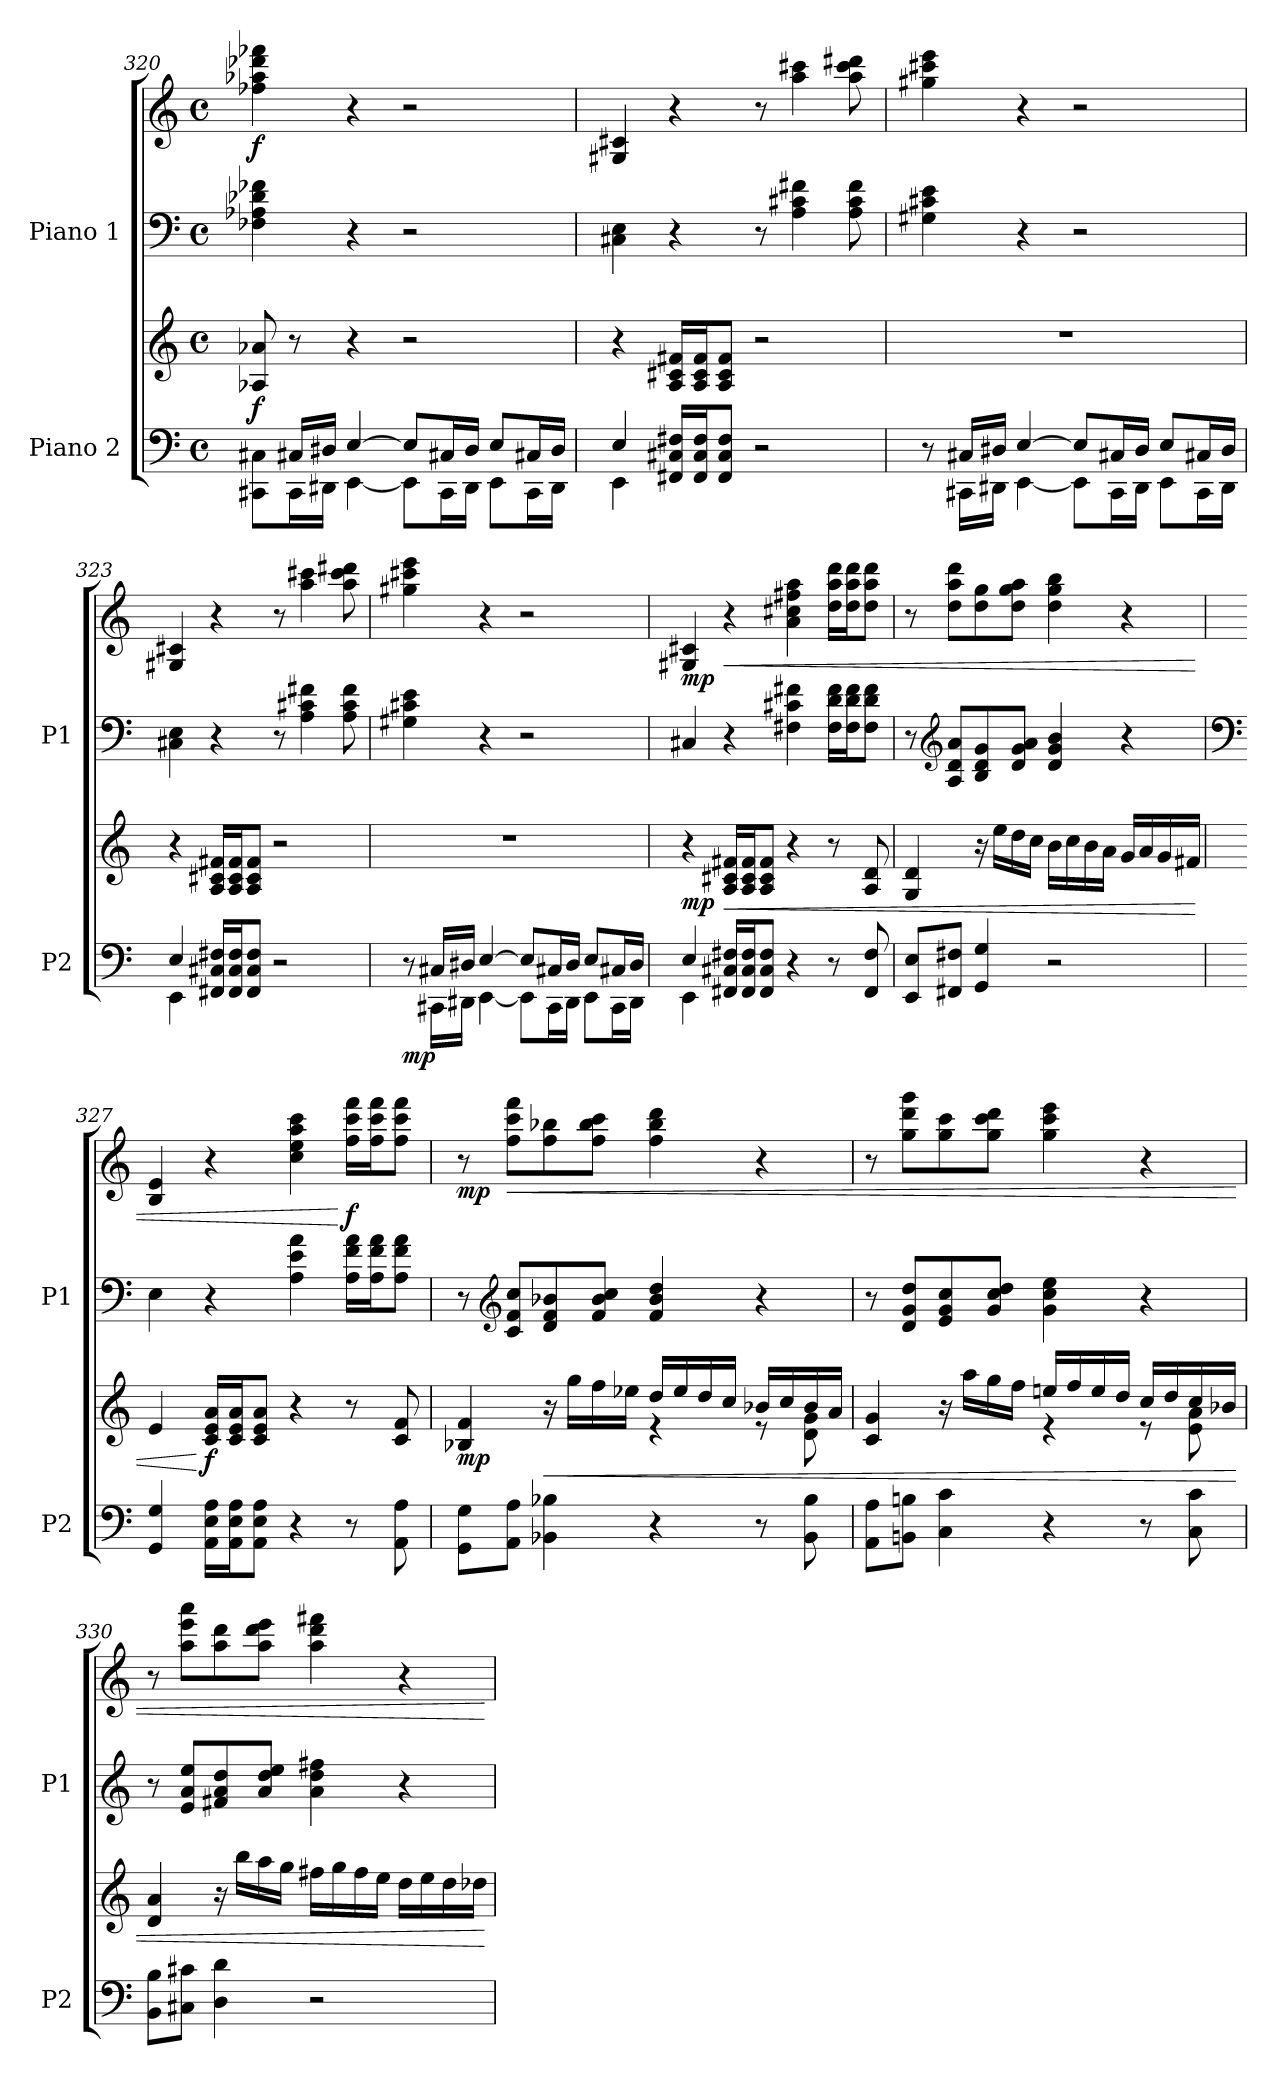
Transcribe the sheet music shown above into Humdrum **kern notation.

**kern	**kern	**dynam	**kern	**kern	**dynam
*part2	*part2	*part2	*part1	*part1	*part1
*staff4	*staff3	*staff3/4	*staff2	*staff1	*staff1/2
*I"Piano 2	*	*	*I"Piano 1	*	*
*I'P2	*	*	*I'P1	*	*
*clefF4	*clefG2	*	*clefF4	*clefG2	*
*k[]	*k[]	*	*k[]	*k[]	*
*M4/4	*M4/4	*	*M4/4	*M4/4	*
*met(c)	*met(c)	*	*met(c)	*met(c)	*
=320	=320	=320	=320	=320	=320
*^	*	*	*	*	*
!	!	!	!LO:DY:b	!	!	!LO:DY:b
8ryy	8CC#X\ 8C#X\L	8A-X/ 8a-X/	f	4F-X\ 4A-X\ 4d-X\ 4f-X\	4ff-X\ 4aa-X\ 4ddd-X\ 4fff-X\	f
16C#X/LL	16CC#\L	8r	.	.	.	.
16D#X/JJ	16DD#X\JJ	.	.	.	.	.
[4E/	[4EE\	4r	.	4r	4r	.
8E/L]	8EE\L]	2r	.	2r	2r	.
16C#X/L	16CC#\L	.	.	.	.	.
16D#/JJ	16DD#\JJ	.	.	.	.	.
8E/L	8EE\L	.	.	.	.	.
16C#X/L	16CC#\L	.	.	.	.	.
16D#/JJ	16DD#\JJ	.	.	.	.	.
=321	=321	=321	=321	=321	=321	=321
4E/	4EE\	4r	.	4C#X\ 4E\	4G#X/ 4c#X/	.
16FF#X/ 16C#X/ 16F#X/LL	4rEEyy	16A/ 16c#X/ 16f#X/LL	.	4r	4r	.
16FF#/ 16C#/ 16F#/J	.	16A/ 16c#/ 16f#/J	.	.	.	.
8FF#/ 8C#/ 8F#/J	.	8A/ 8c#/ 8f#/J	.	.	.	.
2r	2rEEyy	2r	.	8r	8r	.
.	.	.	.	4A\ 4c#X\ 4f#X\	4aa\ 4ccc#X\	.
.	.	.	.	8A\ 8c#\ 8f#\	8aa\ 8ccc#\ 8ddd#X\	.
!!LO:LB:g=z
=322	=322	=322	=322	=322	=322	=322
8r	8ryy	1r	.	4G#X\ 4c#X\ 4e\	4gg#X\ 4ccc#X\ 4eee\	.
16C#X/LL	16CC#X\LL	.	.	.	.	.
16D#X/JJ	16DD#X\JJ	.	.	.	.	.
[4E/	[4EE\	.	.	4r	4r	.
8E/L]	8EE\L]	.	.	2r	2r	.
16C#X/L	16CC#\L	.	.	.	.	.
16D#/JJ	16DD#\JJ	.	.	.	.	.
8E/L	8EE\L	.	.	.	.	.
16C#X/L	16CC#\L	.	.	.	.	.
16D#/JJ	16DD#\JJ	.	.	.	.	.
=323	=323	=323	=323	=323	=323	=323
4E/	4EE\	4r	.	4C#X\ 4E\	4G#X/ 4c#X/	.
16FF#X/ 16C#X/ 16F#X/LL	4rEEyy	16A/ 16c#X/ 16f#X/LL	.	4r	4r	.
16FF#/ 16C#/ 16F#/J	.	16A/ 16c#/ 16f#/J	.	.	.	.
8FF#/ 8C#/ 8F#/J	.	8A/ 8c#/ 8f#/J	.	.	.	.
2r	2rEEyy	2r	.	8r	8r	.
.	.	.	.	4A\ 4c#X\ 4f#X\	4aa\ 4ccc#X\	.
.	.	.	.	8A\ 8c#\ 8f#\	8aa\ 8ccc#\ 8ddd#X\	.
=324	=324	=324	=324	=324	=324	=324
!	!	!	!LO:DY:b=2	!	!	!
8r	8ryy	1r	mp	4G#X\ 4c#X\ 4e\	4gg#X\ 4ccc#X\ 4eee\	.
16C#X/LL	16CC#X\LL	.	.	.	.	.
16D#X/JJ	16DD#X\JJ	.	.	.	.	.
[4E/	[4EE\	.	.	4r	4r	.
8E/L]	8EE\L]	.	.	2r	2r	.
16C#X/L	16CC#\L	.	.	.	.	.
16D#/JJ	16DD#\JJ	.	.	.	.	.
8E/L	8EE\L	.	.	.	.	.
16C#X/L	16CC#\L	.	.	.	.	.
16D#/JJ	16DD#\JJ	.	.	.	.	.
!!LO:LB:g=z
=325	=325	=325	=325	=325	=325	=325
!	!	!	!LO:DY:b	!	!	!LO:DY:b
4E/	4EE\	4r	mp	4C#X/	4G#X/ 4c#X/	mp
!	!	!	!LO:HP:b	!	!	!LO:HP:b
16FF#X/ 16C#X/ 16F#X/LL	4rEEyy	16A/ 16c#X/ 16f#X/LL	<	4r	4r	<
16FF#/ 16C#/ 16F#/J	.	16A/ 16c#/ 16f#/J	.	.	.	.
8FF#/ 8C#/ 8F#/J	.	8A/ 8c#/ 8f#/J	.	.	.	.
4r	2ryy	4r	.	4F#X\ 4c#X\ 4f#X\	4a\ 4cc#X\ 4ff#X\ 4aa\	.
8r	.	8r	.	16F#\ 16d\ 16f#\LL	16dd\ 16aa\ 16ddd\LL	.
.	.	.	.	16F#\ 16d\ 16f#\J	16dd\ 16aa\ 16ddd\J	.
8FF#/ 8F#/	.	8A/ 8d/	.	8F#\ 8d\ 8f#\J	8dd\ 8aa\ 8ddd\J	.
*v	*v	*	*	*	*	*
=326	=326	=326	=326	=326	=326
8EE/ 8E/L	4G/ 4d/	.	8r	8r	.
*	*	*	*clefG2	*	*
8FF#X/ 8F#X/J	.	.	8A/ 8d/ 8a/L	8dd\ 8aa\ 8ddd\L	.
4GG/ 4G/	16r	.	8B/ 8d/ 8g/	8dd\ 8gg\	.
.	16ee\LL	.	.	.	.
.	16dd\	.	8d/ 8g/ 8a/J	8dd\ 8gg\ 8aa\J	.
.	16cc\JJ	.	.	.	.
2r	16b\LL	.	4d/ 4g/ 4b/	4dd\ 4gg\ 4bb\	.
.	16cc\	.	.	.	.
.	16b\	.	.	.	.
.	16a\JJ	.	.	.	.
.	16g/LL	.	4r	4r	.
.	16a/	.	.	.	.
.	16g/	.	.	.	.
.	16f#X/JJ	.	.	.	.
=327	=327	=327	=327	=327	=327
*	*	*	*clefF4	*	*
4GG/ 4G/	4e/	.	4E\	4B/ 4e/	.
!	!	!LO:DY:n=1:b	!	!	!
16AA\ 16E\ 16A\LL	16c/ 16e/ 16a/LL	[ f	4r	4r	.
16AA\ 16E\ 16A\J	16c/ 16e/ 16a/J	.	.	.	.
8AA\ 8E\ 8A\J	8c/ 8e/ 8a/J	.	.	.	.
4r	4r	.	4A\ 4e\ 4a\	4cc\ 4ee\ 4aa\ 4ccc\	.
!	!	!	!	!	!LO:DY:n=1:b
8r	8r	.	16A\ 16f\ 16a\LL	16ff\ 16ccc\ 16fff\LL	[ f
.	.	.	16A\ 16f\ 16a\J	16ff\ 16ccc\ 16fff\J	.
8AA\ 8A\	8c/ 8f/	.	8A\ 8f\ 8a\J	8ff\ 8ccc\ 8fff\J	.
!!LO:PB:g=z
=328	=328	=328	=328	=328	=328
*	*^	*	*	*	*
!	!	!	!LO:DY:b	!	!	!LO:DY:b
8GG\ 8G\L	4B-X/ 4f/	2rcyy	mp	8r	8r	mp
*	*	*	*	*clefG2	*	*
!	!	!	!	!	!	!LO:HP:b
8AA\ 8A\J	.	.	.	8c/ 8f/ 8cc/L	8ff\ 8ccc\ 8fff\L	<
!	!	!	!LO:HP:b	!	!	!
4BB-X\ 4B-X\	16r	.	<	8d/ 8f/ 8b-X/	8ff\ 8bb-X\	.
.	16gg\LL	.	.	.	.	.
.	16ff\	.	.	8f/ 8b-/ 8cc/J	8ff\ 8bb-\ 8ccc\J	.
.	16ee-X\JJ	.	.	.	.	.
4r	16dd/LL	4r	.	4f/ 4b-/ 4dd/	4ff\ 4bb-\ 4ddd\	.
.	16ee-/	.	.	.	.	.
.	16dd/	.	.	.	.	.
.	16cc/JJ	.	.	.	.	.
8r	16b-X/LL	8r	.	4r	4r	.
.	16cc/	.	.	.	.	.
8BB-\ 8B-\	16b-/	8d\ 8g\	.	.	.	.
.	16a/JJ	.	.	.	.	.
=329	=329	=329	=329	=329	=329	=329
8AA\ 8A\L	4c/ 4g/	2rcyy	.	8r	8r	.
8BBn\ 8Bn\J	.	.	.	8d/ 8g/ 8dd/L	8gg\ 8ddd\ 8ggg\L	.
4C\ 4c\	16r	.	.	8e/ 8g/ 8cc/	8gg\ 8ccc\	.
.	16aa\LL	.	.	.	.	.
.	16gg\	.	.	8g/ 8cc/ 8dd/J	8gg\ 8ccc\ 8ddd\J	.
.	16ff\JJ	.	.	.	.	.
4r	16een/LL	4r	.	4g\ 4cc\ 4ee\	4gg\ 4ccc\ 4eee\	.
.	16ff/	.	.	.	.	.
.	16ee/	.	.	.	.	.
.	16dd/JJ	.	.	.	.	.
8r	16cc/LL	8r	.	4r	4r	.
.	16dd/	.	.	.	.	.
8C\ 8c\	16cc/	8e\ 8a\	.	.	.	.
.	16b-X/JJ	.	.	.	.	.
*	*v	*v	*	*	*	*
=330	=330	=330	=330	=330	=330
8BB\ 8B\L	4d/ 4a/	.	8r	8r	.
8C#X\ 8c#X\J	.	.	8e/ 8a/ 8ee/L	8aa\ 8eee\ 8aaa\L	.
4D\ 4d\	16r	.	8f#X/ 8a/ 8dd/	8aa\ 8ddd\	.
.	16bb\LL	.	.	.	.
.	16aa\	.	8a/ 8dd/ 8ee/J	8aa\ 8ddd\ 8eee\J	.
.	16gg\JJ	.	.	.	.
2r	16ff#X\LL	.	4a\ 4dd\ 4ff#X\	4aa\ 4ddd\ 4fff#X\	.
.	16gg\	.	.	.	.
.	16ff#\	.	.	.	.
.	16ee\JJ	.	.	.	.
.	16dd\LL	.	4r	4r	.
.	16ee\	.	.	.	.
.	16dd\	.	.	.	.
.	16dd-X\JJ	.	.	.	.
.	.	[	.	.	[
=	=	=	=	=	=
*-	*-	*-	*-	*-	*-
